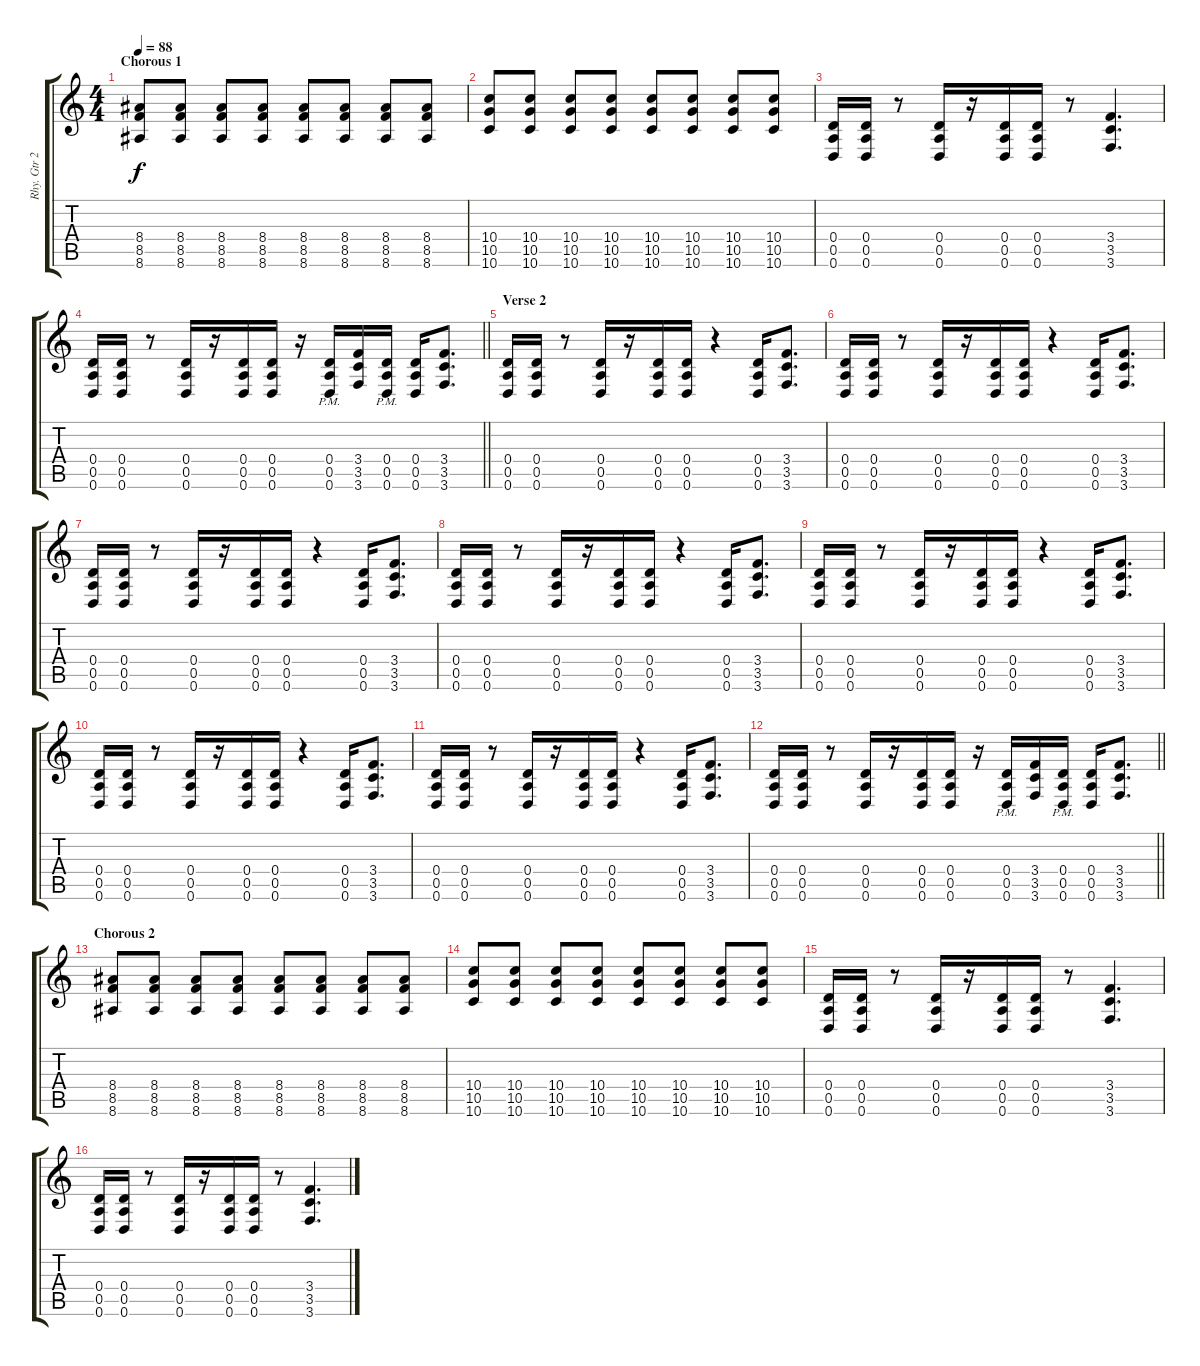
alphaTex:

\track ("Rhy. Gtr 2" "Rhy. Gtr 2") {instrument distortionguitar}
\staff {score tabs}
\tuning (E4 B3 G3 D3 A2 D2) {hide}
\ts (4 4)
\section ("" "Chorous 1")
\tempo 88
\clef g2
\ks c
(8.4 8.5 8.6).8{dy f} (8.4 8.5 8.6).8 (8.4 8.5 8.6).8 (8.4 8.5 8.6).8 (8.4 8.5 8.6).8 (8.4 8.5 8.6).8 (8.4 8.5 8.6).8 (8.4 8.5 8.6).8 |
(10.4 10.5 10.6).8 (10.4 10.5 10.6).8 (10.4 10.5 10.6).8 (10.4 10.5 10.6).8 (10.4 10.5 10.6).8 (10.4 10.5 10.6).8 (10.4 10.5 10.6).8 (10.4 10.5 10.6).8 |
(0.4 0.5 0.6).16 (0.4 0.5 0.6).16 r.8 (0.4 0.5 0.6).16 r.16 (0.4 0.5 0.6).16 (0.4 0.5 0.6).16 r.8 (3.4 3.5 3.6).4{d} |
\barLineRight lightlight
(0.4 0.5 0.6).16 (0.4 0.5 0.6).16 r.8 (0.4 0.5 0.6).16 r.16 (0.4 0.5 0.6).16 (0.4 0.5 0.6).16 r.16 (0.4{pm} 0.5{pm} 0.6{pm}).16 (3.4 3.5 3.6).16 (0.4{pm} 0.5{pm} 0.6{pm}).16 (0.4 0.5 0.6).16 (3.4 3.5 3.6).8{d} |
\section ("" "Verse 2")
(0.4 0.5 0.6).16 (0.4 0.5 0.6).16 r.8 (0.4 0.5 0.6).16 r.16 (0.4 0.5 0.6).16 (0.4 0.5 0.6).16 r.4 (0.4 0.5 0.6).16 (3.4 3.5 3.6).8{d} |
(0.4 0.5 0.6).16 (0.4 0.5 0.6).16 r.8 (0.4 0.5 0.6).16 r.16 (0.4 0.5 0.6).16 (0.4 0.5 0.6).16 r.4 (0.4 0.5 0.6).16 (3.4 3.5 3.6).8{d} |
(0.4 0.5 0.6).16 (0.4 0.5 0.6).16 r.8 (0.4 0.5 0.6).16 r.16 (0.4 0.5 0.6).16 (0.4 0.5 0.6).16 r.4 (0.4 0.5 0.6).16 (3.4 3.5 3.6).8{d} |
(0.4 0.5 0.6).16 (0.4 0.5 0.6).16 r.8 (0.4 0.5 0.6).16 r.16 (0.4 0.5 0.6).16 (0.4 0.5 0.6).16 r.4 (0.4 0.5 0.6).16 (3.4 3.5 3.6).8{d} |
(0.4 0.5 0.6).16 (0.4 0.5 0.6).16 r.8 (0.4 0.5 0.6).16 r.16 (0.4 0.5 0.6).16 (0.4 0.5 0.6).16 r.4 (0.4 0.5 0.6).16 (3.4 3.5 3.6).8{d} |
(0.4 0.5 0.6).16 (0.4 0.5 0.6).16 r.8 (0.4 0.5 0.6).16 r.16 (0.4 0.5 0.6).16 (0.4 0.5 0.6).16 r.4 (0.4 0.5 0.6).16 (3.4 3.5 3.6).8{d} |
(0.4 0.5 0.6).16 (0.4 0.5 0.6).16 r.8 (0.4 0.5 0.6).16 r.16 (0.4 0.5 0.6).16 (0.4 0.5 0.6).16 r.4 (0.4 0.5 0.6).16 (3.4 3.5 3.6).8{d} |
\barLineRight lightlight
(0.4 0.5 0.6).16 (0.4 0.5 0.6).16 r.8 (0.4 0.5 0.6).16 r.16 (0.4 0.5 0.6).16 (0.4 0.5 0.6).16 r.16 (0.4{pm} 0.5{pm} 0.6{pm}).16 (3.4 3.5 3.6).16 (0.4{pm} 0.5{pm} 0.6{pm}).16 (0.4 0.5 0.6).16 (3.4 3.5 3.6).8{d} |
\section ("" "Chorous 2")
(8.4 8.5 8.6).8 (8.4 8.5 8.6).8 (8.4 8.5 8.6).8 (8.4 8.5 8.6).8 (8.4 8.5 8.6).8 (8.4 8.5 8.6).8 (8.4 8.5 8.6).8 (8.4 8.5 8.6).8 |
(10.4 10.5 10.6).8 (10.4 10.5 10.6).8 (10.4 10.5 10.6).8 (10.4 10.5 10.6).8 (10.4 10.5 10.6).8 (10.4 10.5 10.6).8 (10.4 10.5 10.6).8 (10.4 10.5 10.6).8 |
(0.4 0.5 0.6).16 (0.4 0.5 0.6).16 r.8 (0.4 0.5 0.6).16 r.16 (0.4 0.5 0.6).16 (0.4 0.5 0.6).16 r.8 (3.4 3.5 3.6).4{d} |
(0.4 0.5 0.6).16 (0.4 0.5 0.6).16 r.8 (0.4 0.5 0.6).16 r.16 (0.4 0.5 0.6).16 (0.4 0.5 0.6).16 r.8 (3.4 3.5 3.6).4{d}
